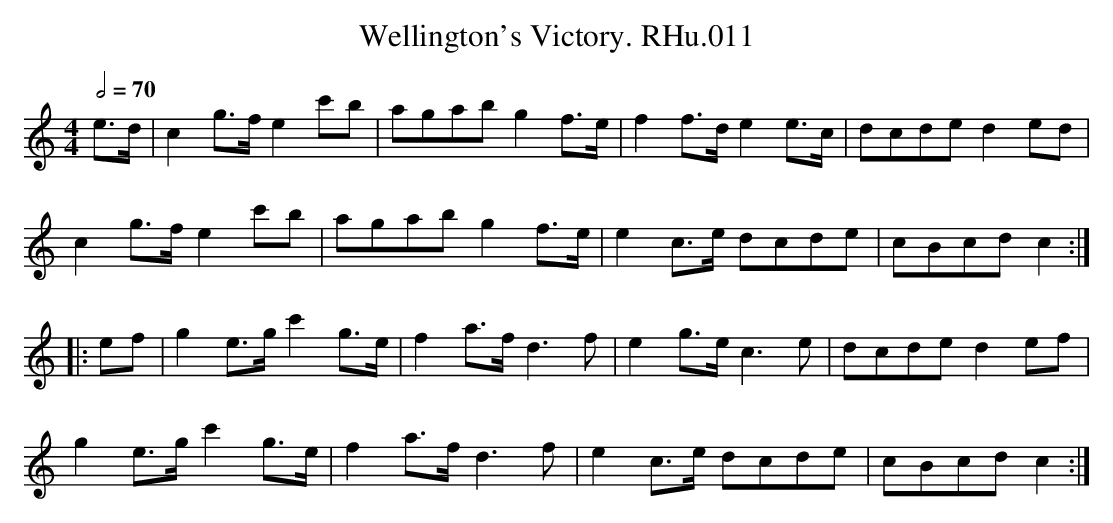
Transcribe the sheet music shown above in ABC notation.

X:1
T:Wellington's Victory. RHu.011
L:1/8
M:4/4
Q:1/2=70
K:C
e>d|c2g>fe2c'b|agab g2f>e|f2f>d e2e>c|dcded2 ed|!
c2g>fe2c'b|agab g2f>e|e2c>e dcde|cBcd c2::!
ef|g2e>gc'2g>e|f2a>fd3f|e2g>e c3e|dcded2ef|!
g2e>gc'2g>e|f2a>fd3f|e2c>e dcde|cBcdc2:|
